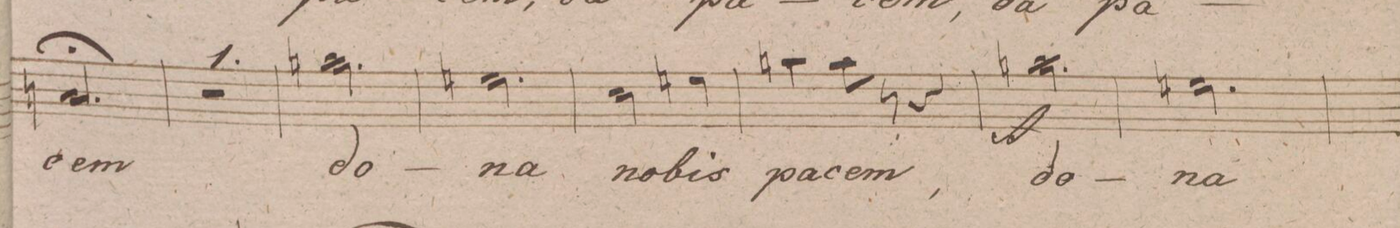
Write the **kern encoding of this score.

**kern	**text	**dynam
*I"Basso	*	*
*clefF4	*	*
*k[f#c#g#d#]	*	*
*M3/4	*	*
2.Cn;	-cem,	.
=136	=136	=136
2.r	.	.
=137	=137	=137
2.cn	do-	.
=138	=138	=138
2.Gn	-na	.
=139	=139	=139
2E	no-	.
4Gn	-bis	.
=140	=140	=140
4cn	pa-	.
8c	-cem,	.
8r	.	.
4r	.	.
=141	=141	=141
2.cn	do-	ff
=142	=142	=142
2.Gn	-na	.
=143	=143	=143
*-	*-	*-
